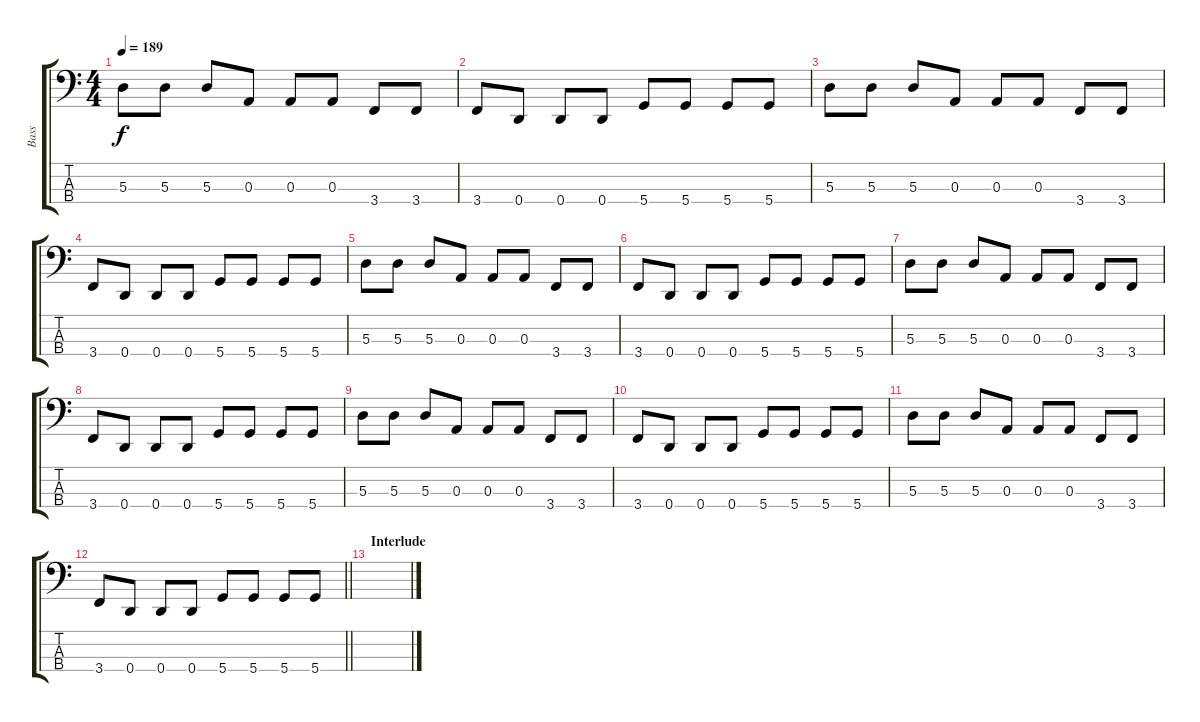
\track ("Bass" "Bass") {instrument slapbass1}
\staff {score tabs}
\tuning (G2 D2 A1 D1) {hide}
\ts (4 4)
\tempo 189
\clef f4
\ks c
5.3.8{dy f} 5.3.8 5.3.8 0.3.8 0.3.8 0.3.8 3.4.8 3.4.8 |
3.4.8 0.4.8 0.4.8 0.4.8 5.4.8 5.4.8 5.4.8 5.4.8 |
5.3.8 5.3.8 5.3.8 0.3.8 0.3.8 0.3.8 3.4.8 3.4.8 |
3.4.8 0.4.8 0.4.8 0.4.8 5.4.8 5.4.8 5.4.8 5.4.8 |
5.3.8 5.3.8 5.3.8 0.3.8 0.3.8 0.3.8 3.4.8 3.4.8 |
3.4.8 0.4.8 0.4.8 0.4.8 5.4.8 5.4.8 5.4.8 5.4.8 |
5.3.8 5.3.8 5.3.8 0.3.8 0.3.8 0.3.8 3.4.8 3.4.8 |
3.4.8 0.4.8 0.4.8 0.4.8 5.4.8 5.4.8 5.4.8 5.4.8 |
5.3.8 5.3.8 5.3.8 0.3.8 0.3.8 0.3.8 3.4.8 3.4.8 |
3.4.8 0.4.8 0.4.8 0.4.8 5.4.8 5.4.8 5.4.8 5.4.8 |
5.3.8 5.3.8 5.3.8 0.3.8 0.3.8 0.3.8 3.4.8 3.4.8 |
\barLineRight lightlight
3.4.8 0.4.8 0.4.8 0.4.8 5.4.8 5.4.8 5.4.8 5.4.8 |
\section ("" "Interlude")
